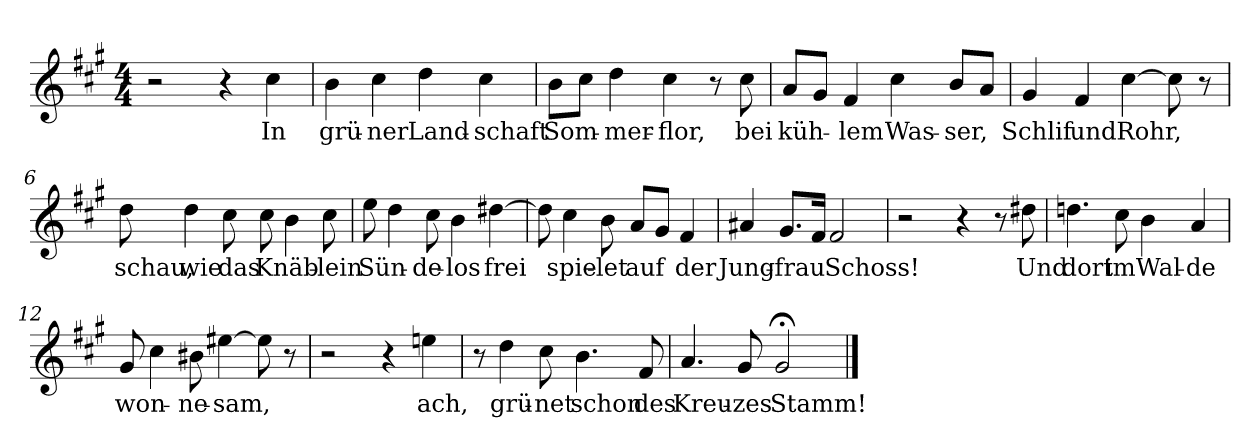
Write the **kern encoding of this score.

**kern	**text
*part1	*part1
*staff1	*staff1
*clefG2	*
*k[f#c#g#]	*
*M4/4	*
=1	=1
2r	.
4r	.
!	!LO:LY:b
4cc#\	In
=2	=2
!	!LO:LY:b
4b\	grü-
!	!LO:LY:b
4cc#\	-ner
!	!LO:LY:b
4dd\	Land-
!	!LO:LY:b
4cc#\	-schaft
=3	=3
!	!LO:LY:b
8b\L	Som-
8cc#\J	.
!	!LO:LY:b
4dd\	-mer-
!	!LO:LY:b
4cc#\	-flor,
8r	.
!	!LO:LY:b
8cc#\	bei
=4	=4
!	!LO:LY:b
8a/L	küh-
8g#/J	.
!	!LO:LY:b
4f#/	-lem
!	!LO:LY:b
4cc#\	Was-
!	!LO:LY:b
8b/L	-ser,
8a/J	.
=5	=5
!	!LO:LY:b
4g#/	Schlif
!	!LO:LY:b
4f#/	und
!	!LO:LY:b
[4cc#\	Rohr,
8cc#\]	.
8r	.
!!LO:LB:g=z
=6	=6
!	!LO:LY:b
8dd\	schau,
!	!LO:LY:b
4dd\	wie
!	!LO:LY:b
8cc#\	das
!	!LO:LY:b
8cc#\	Knäb-
4b\	.
!	!LO:LY:b
8cc#\	-lein
=7	=7
!	!LO:LY:b
8ee\	Sün-
4dd\	.
!	!LO:LY:b
8cc#\	-de-
!	!LO:LY:b
4b\	-los
!	!LO:LY:b
[4dd#X\	frei
=8	=8
8dd#\]	.
!	!LO:LY:b
4cc#\	spie-
!	!LO:LY:b
8b\	-let
!	!LO:LY:b
8a/L	auf
8g#/J	.
!	!LO:LY:b
4f#/	der
=9	=9
!	!LO:LY:b
4a#X/	Jung-
!	!LO:LY:b
8.g#/L	-frau
16f#/Jk	.
!	!LO:LY:b
2f#/	Schoss!
=10	=10
2r	.
4r	.
8r	.
!	!LO:LY:b
8dd#X\	Und
=11	=11
!	!LO:LY:b
4.ddn\	dort
!	!LO:LY:b
8cc#\	im
!	!LO:LY:b
4b\	Wal-
!	!LO:LY:b
4a/	-de
!!LO:LB:g=z
=12	=12
!	!LO:LY:b
8g#/	won-
4cc#\	.
!	!LO:LY:b
8b#X\	-ne-
!	!LO:LY:b
[4ee#X\	-sam,
8ee#\]	.
8r	.
=13	=13
2r	.
4r	.
!	!LO:LY:b
4een\	ach,
=14	=14
8r	.
!	!LO:LY:b
4dd\	grü-
!	!LO:LY:b
8cc#\	-net
!	!LO:LY:b
4.b\	schon
!	!LO:LY:b
8f#/	des
=15	=15
!	!LO:LY:b
4.a/	Kreu-
!	!LO:LY:b
8g#/	-zes
!	!LO:LY:b
2g#;</	Stamm!
==	==
*-	*-
